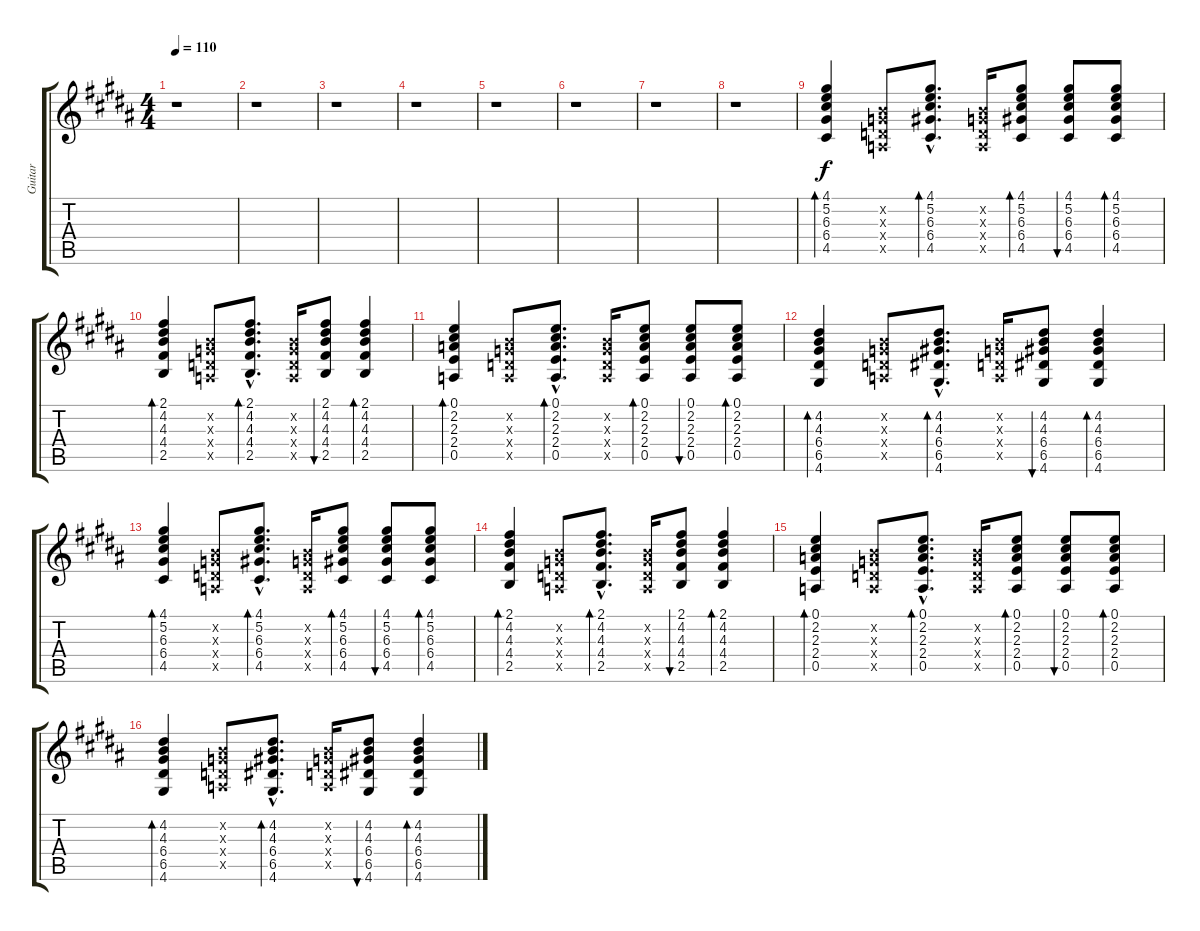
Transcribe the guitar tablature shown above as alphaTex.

\track ("Guitar" "Guitar") {instrument electricguitarclean}
\staff {score tabs}
\tuning (E4 B3 G3 D3 A2 E2) {hide}
\ts (4 4)
\section ("" "")
\tempo 110
\clef g2
\ks b
r.1{dy f} |
r.1 |
r.1 |
r.1 |
r.1 |
r.1 |
r.1 |
r.1 |
(4.1 5.2 6.3 6.4 4.5).4{bd 30 volume 12 instrument electricguitarjazz} (0.2{x} 0.3{x} 0.4{x} 0.5{x}).8 (4.1{hac} 5.2{hac} 6.3{hac} 6.4{hac} 4.5{hac}).8{d bd 30} (0.2{x} 0.3{x} 0.4{x} 0.5{x}).16 (4.1 5.2 6.3 6.4 4.5).8{bd 30} (4.1 5.2 6.3 6.4 4.5).8{bu 30} (4.1 5.2 6.3 6.4 4.5).8{bd 30} |
(2.1 4.2 4.3 4.4 2.5).4{bd 30} (0.2{x} 0.3{x} 0.4{x} 0.5{x}).8 (2.1{hac} 4.2{hac} 4.3{hac} 4.4{hac} 2.5{hac}).8{d bd 30} (0.2{x} 0.3{x} 0.4{x} 0.5{x}).16 (2.1 4.2 4.3 4.4 2.5).8{bu 30} (2.1 4.2 4.3 4.4 2.5).4{bd 30} |
(0.1 2.2 2.3 2.4 0.5).4{bd 30} (0.2{x} 0.3{x} 0.4{x} 0.5{x}).8 (0.1{hac} 2.2{hac} 2.3{hac} 2.4{hac} 0.5{hac}).8{d bd 30} (0.2{x} 0.3{x} 0.4{x} 0.5{x}).16 (0.1 2.2 2.3 2.4 0.5).8{bd 30} (0.1 2.2 2.3 2.4 0.5).8{bu 30} (0.1 2.2 2.3 2.4 0.5).8{bd 30} |
(4.2 4.3 6.4 6.5 4.6).4{bd 30} (0.2{x} 0.3{x} 0.4{x} 0.5{x}).8 (4.2{hac} 4.3{hac} 6.4{hac} 6.5{hac} 4.6{hac}).8{d bd 30} (0.2{x} 0.3{x} 0.4{x} 0.5{x}).16 (4.2 4.3 6.4 6.5 4.6).8{bu 30} (4.2 4.3 6.4 6.5 4.6).4{bd 30} |
(4.1 5.2 6.3 6.4 4.5).4{bd 30} (0.2{x} 0.3{x} 0.4{x} 0.5{x}).8 (4.1{hac} 5.2{hac} 6.3{hac} 6.4{hac} 4.5{hac}).8{d bd 30} (0.2{x} 0.3{x} 0.4{x} 0.5{x}).16 (4.1 5.2 6.3 6.4 4.5).8{bd 30} (4.1 5.2 6.3 6.4 4.5).8{bu 30} (4.1 5.2 6.3 6.4 4.5).8{bd 30} |
(2.1 4.2 4.3 4.4 2.5).4{bd 30} (0.2{x} 0.3{x} 0.4{x} 0.5{x}).8 (2.1{hac} 4.2{hac} 4.3{hac} 4.4{hac} 2.5{hac}).8{d bd 30} (0.2{x} 0.3{x} 0.4{x} 0.5{x}).16 (2.1 4.2 4.3 4.4 2.5).8{bu 30} (2.1 4.2 4.3 4.4 2.5).4{bd 30} |
(0.1 2.2 2.3 2.4 0.5).4{bd 30} (0.2{x} 0.3{x} 0.4{x} 0.5{x}).8 (0.1{hac} 2.2{hac} 2.3{hac} 2.4{hac} 0.5{hac}).8{d bd 30} (0.2{x} 0.3{x} 0.4{x} 0.5{x}).16 (0.1 2.2 2.3 2.4 0.5).8{bd 30} (0.1 2.2 2.3 2.4 0.5).8{bu 30} (0.1 2.2 2.3 2.4 0.5).8{bd 30} |
(4.2 4.3 6.4 6.5 4.6).4{bd 30} (0.2{x} 0.3{x} 0.4{x} 0.5{x}).8 (4.2{hac} 4.3{hac} 6.4{hac} 6.5{hac} 4.6{hac}).8{d bd 30} (0.2{x} 0.3{x} 0.4{x} 0.5{x}).16 (4.2 4.3 6.4 6.5 4.6).8{bu 30} (4.2 4.3 6.4 6.5 4.6).4{bd 30}
